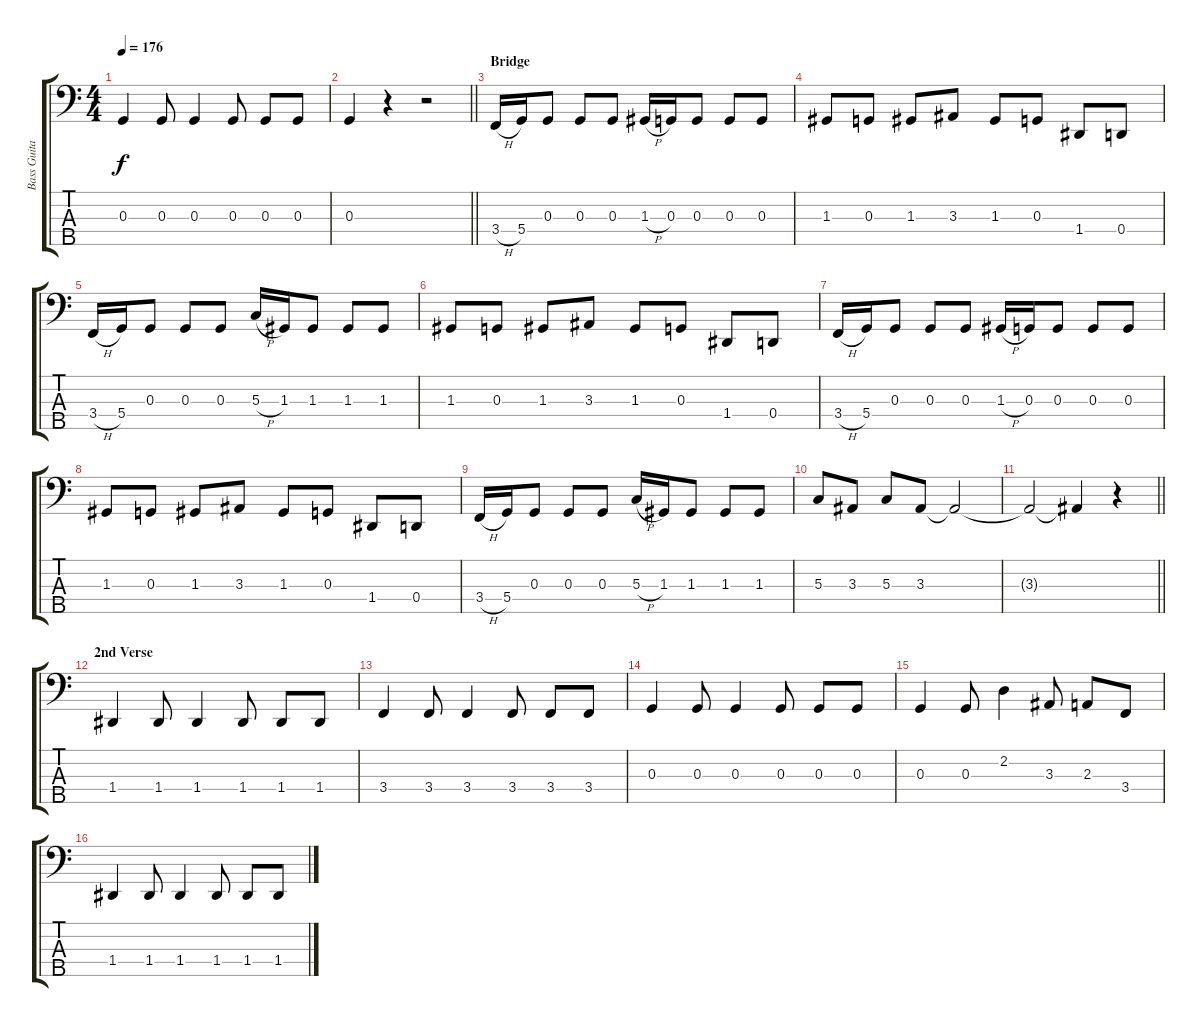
\track ("Bass Guitar" "Bass Guita") {instrument electricbasspick}
\staff {score tabs}
\tuning (F2 C2 G1 D1 A0) {hide}
\ts (4 4)
\tempo 176
\clef f4
\ks c
0.3.4{dy f} 0.3.8 0.3.4 0.3.8 0.3.8 0.3.8 |
\barLineRight lightlight
0.3.4 r.4 r.2 |
\section ("" "Bridge")
3.4{h}.16 5.4.16 0.3.8 0.3.8 0.3.8 1.3{h}.16 0.3.16 0.3.8 0.3.8 0.3.8 |
1.3.8 0.3.8 1.3.8 3.3.8 1.3.8 0.3.8 1.4.8 0.4.8 |
3.4{h}.16 5.4.16 0.3.8 0.3.8 0.3.8 5.3{h}.16 1.3.16 1.3.8 1.3.8 1.3.8 |
1.3.8 0.3.8 1.3.8 3.3.8 1.3.8 0.3.8 1.4.8 0.4.8 |
3.4{h}.16 5.4.16 0.3.8 0.3.8 0.3.8 1.3{h}.16 0.3.16 0.3.8 0.3.8 0.3.8 |
1.3.8 0.3.8 1.3.8 3.3.8 1.3.8 0.3.8 1.4.8 0.4.8 |
3.4{h}.16 5.4.16 0.3.8 0.3.8 0.3.8 5.3{h}.16 1.3.16 1.3.8 1.3.8 1.3.8 |
5.3.8 3.3.8 5.3.8 3.3.8 3.3{t}.2 |
\barLineRight lightlight
3.3{t}.2 3.3{t}.4 r.4 |
\section ("" "2nd Verse")
1.4.4 1.4.8 1.4.4 1.4.8 1.4.8 1.4.8 |
3.4.4 3.4.8 3.4.4 3.4.8 3.4.8 3.4.8 |
0.3.4 0.3.8 0.3.4 0.3.8 0.3.8 0.3.8 |
0.3.4 0.3.8 2.2.4 3.3.8 2.3.8 3.4.8 |
1.4.4 1.4.8 1.4.4 1.4.8 1.4.8 1.4.8
